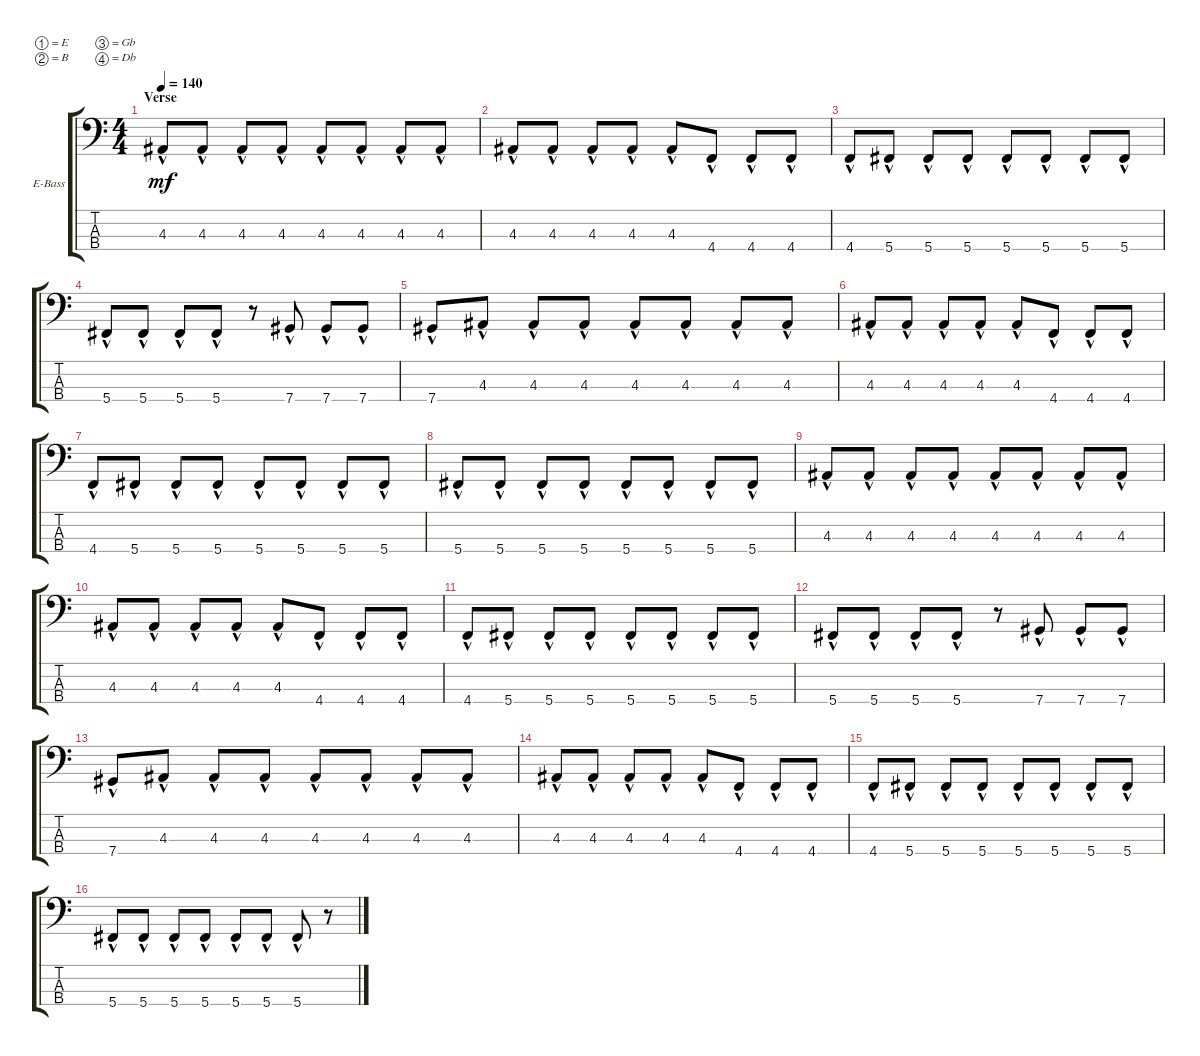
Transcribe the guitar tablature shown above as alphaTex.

\bracketExtendMode groupsimilarinstruments
\firstSystemTrackNameOrientation horizontal
\otherSystemsTrackNameOrientation horizontal
\track ("Alex" "E-Bass") {instrument electricbassfinger}
\staff {score tabs}
\tuning (E2 B1 Gb1 Db1)
\ts (4 4)
\section ("" "Verse")
\tempo 140
\clef f4
\ks c
4.3{hac}.8{dy mf} 4.3{hac}.8 4.3{hac}.8 4.3{hac}.8 4.3{hac}.8 4.3{hac}.8 4.3{hac}.8 4.3{hac}.8 |
4.3{hac}.8 4.3{hac}.8 4.3{hac}.8 4.3{hac}.8 4.3{hac}.8 4.4{hac}.8 4.4{hac}.8 4.4{hac}.8 |
4.4{hac}.8 5.4{hac}.8 5.4{hac}.8 5.4{hac}.8 5.4{hac}.8 5.4{hac}.8 5.4{hac}.8 5.4{hac}.8 |
5.4{hac}.8 5.4{hac}.8 5.4{hac}.8 5.4{hac}.8 r.8 7.4{hac}.8 7.4{hac}.8 7.4{hac}.8 |
7.4{hac}.8 4.3{hac}.8 4.3{hac}.8 4.3{hac}.8 4.3{hac}.8 4.3{hac}.8 4.3{hac}.8 4.3{hac}.8 |
4.3{hac}.8 4.3{hac}.8 4.3{hac}.8 4.3{hac}.8 4.3{hac}.8 4.4{hac}.8 4.4{hac}.8 4.4{hac}.8 |
4.4{hac}.8 5.4{hac}.8 5.4{hac}.8 5.4{hac}.8 5.4{hac}.8 5.4{hac}.8 5.4{hac}.8 5.4{hac}.8 |
5.4{hac}.8 5.4{hac}.8 5.4{hac}.8 5.4{hac}.8 5.4{hac}.8 5.4{hac}.8 5.4{hac}.8 5.4{hac}.8 |
4.3{hac}.8 4.3{hac}.8 4.3{hac}.8 4.3{hac}.8 4.3{hac}.8 4.3{hac}.8 4.3{hac}.8 4.3{hac}.8 |
4.3{hac}.8 4.3{hac}.8 4.3{hac}.8 4.3{hac}.8 4.3{hac}.8 4.4{hac}.8 4.4{hac}.8 4.4{hac}.8 |
4.4{hac}.8 5.4{hac}.8 5.4{hac}.8 5.4{hac}.8 5.4{hac}.8 5.4{hac}.8 5.4{hac}.8 5.4{hac}.8 |
5.4{hac}.8 5.4{hac}.8 5.4{hac}.8 5.4{hac}.8 r.8 7.4{hac}.8 7.4{hac}.8 7.4{hac}.8 |
7.4{hac}.8 4.3{hac}.8 4.3{hac}.8 4.3{hac}.8 4.3{hac}.8 4.3{hac}.8 4.3{hac}.8 4.3{hac}.8 |
4.3{hac}.8 4.3{hac}.8 4.3{hac}.8 4.3{hac}.8 4.3{hac}.8 4.4{hac}.8 4.4{hac}.8 4.4{hac}.8 |
4.4{hac}.8 5.4{hac}.8 5.4{hac}.8 5.4{hac}.8 5.4{hac}.8 5.4{hac}.8 5.4{hac}.8 5.4{hac}.8 |
5.4{hac}.8 5.4{hac}.8 5.4{hac}.8 5.4{hac}.8 5.4{hac}.8 5.4{hac}.8 5.4{hac}.8 r.8
